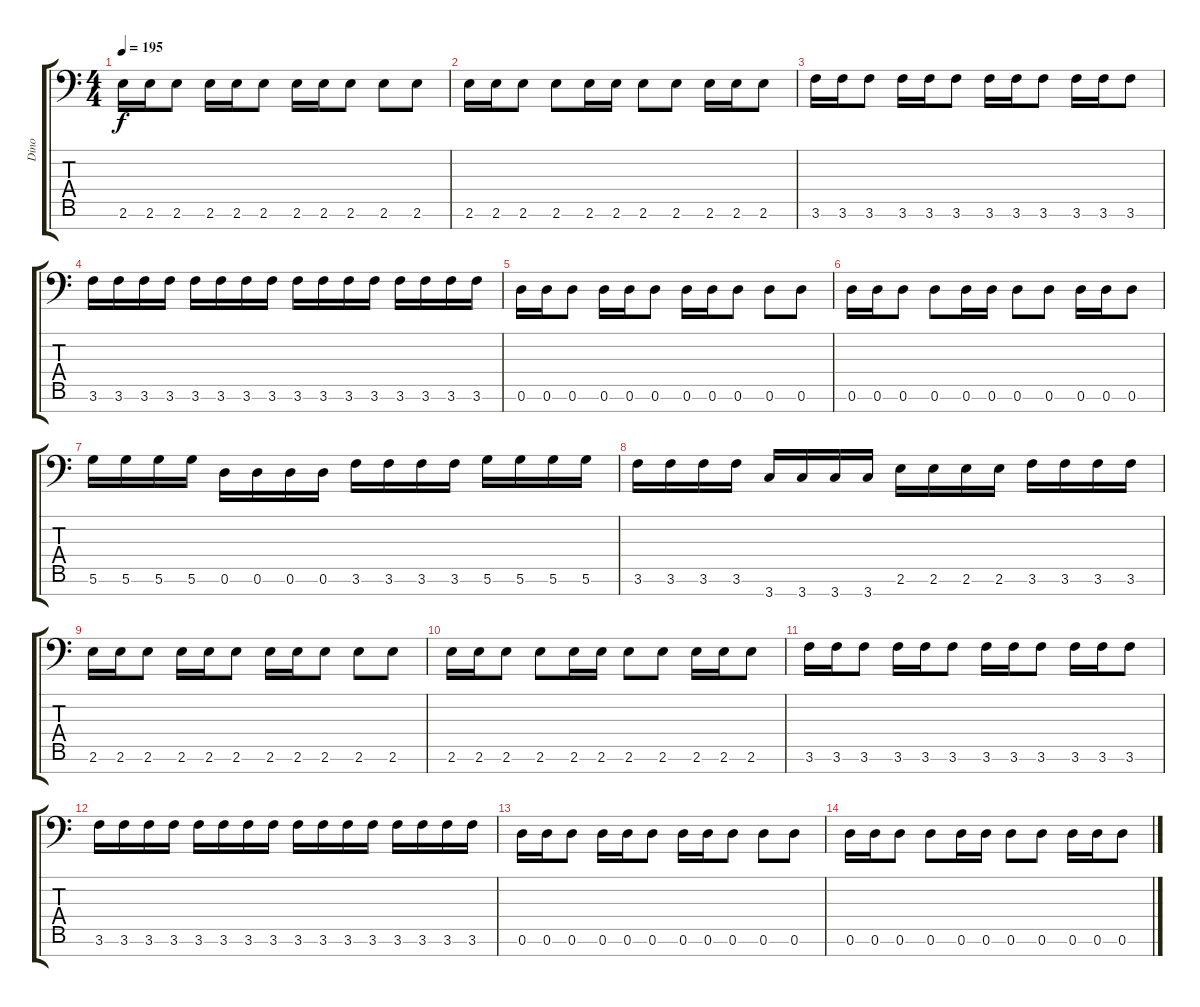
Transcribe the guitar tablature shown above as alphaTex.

\track ("Dino" "Dino") {instrument distortionguitar}
\staff {score tabs}
\tuning (D4 A3 F3 C3 G2 D2 A1) {hide}
\ts (4 4)
\tempo 195
\clef f4
\ks c
2.6.16{dy f} 2.6.16 2.6.8 2.6.16 2.6.16 2.6.8 2.6.16 2.6.16 2.6.8 2.6.8 2.6.8 |
2.6.16 2.6.16 2.6.8 2.6.8 2.6.16 2.6.16 2.6.8 2.6.8 2.6.16 2.6.16 2.6.8 |
3.6.16 3.6.16 3.6.8 3.6.16 3.6.16 3.6.8 3.6.16 3.6.16 3.6.8 3.6.16 3.6.16 3.6.8 |
3.6.16 3.6.16 3.6.16 3.6.16 3.6.16 3.6.16 3.6.16 3.6.16 3.6.16 3.6.16 3.6.16 3.6.16 3.6.16 3.6.16 3.6.16 3.6.16 |
0.6.16 0.6.16 0.6.8 0.6.16 0.6.16 0.6.8 0.6.16 0.6.16 0.6.8 0.6.8 0.6.8 |
0.6.16 0.6.16 0.6.8 0.6.8 0.6.16 0.6.16 0.6.8 0.6.8 0.6.16 0.6.16 0.6.8 |
5.6.16 5.6.16 5.6.16 5.6.16 0.6.16 0.6.16 0.6.16 0.6.16 3.6.16 3.6.16 3.6.16 3.6.16 5.6.16 5.6.16 5.6.16 5.6.16 |
3.6.16 3.6.16 3.6.16 3.6.16 3.7.16 3.7.16 3.7.16 3.7.16 2.6.16 2.6.16 2.6.16 2.6.16 3.6.16 3.6.16 3.6.16 3.6.16 |
2.6.16 2.6.16 2.6.8 2.6.16 2.6.16 2.6.8 2.6.16 2.6.16 2.6.8 2.6.8 2.6.8 |
2.6.16 2.6.16 2.6.8 2.6.8 2.6.16 2.6.16 2.6.8 2.6.8 2.6.16 2.6.16 2.6.8 |
3.6.16 3.6.16 3.6.8 3.6.16 3.6.16 3.6.8 3.6.16 3.6.16 3.6.8 3.6.16 3.6.16 3.6.8 |
3.6.16 3.6.16 3.6.16 3.6.16 3.6.16 3.6.16 3.6.16 3.6.16 3.6.16 3.6.16 3.6.16 3.6.16 3.6.16 3.6.16 3.6.16 3.6.16 |
0.6.16 0.6.16 0.6.8 0.6.16 0.6.16 0.6.8 0.6.16 0.6.16 0.6.8 0.6.8 0.6.8 |
0.6.16 0.6.16 0.6.8 0.6.8 0.6.16 0.6.16 0.6.8 0.6.8 0.6.16 0.6.16 0.6.8
